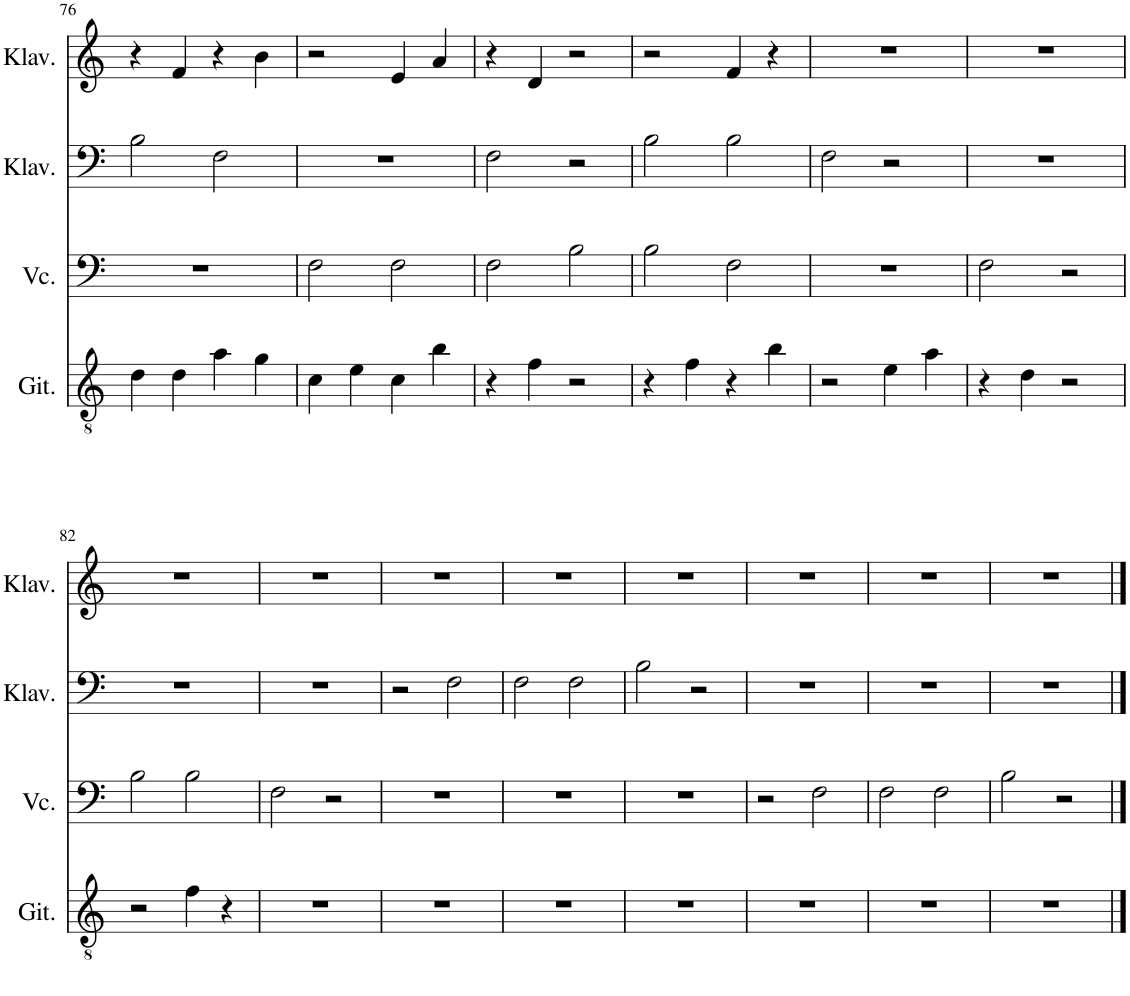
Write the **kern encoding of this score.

**kern	**kern	**kern	**kern
*part4	*part3	*part2	*part1
*staff4	*staff3	*staff2	*staff1
*I"Flute	*I"Violoncello	*I"Klavier	*I"Klavier
*	*I'Vc.	*I'Klav.	*I'Klav.
!!LO:PB:g=z
*clefGv2	*clefF4	*clefF4	*clefG2
*k[]	*k[]	*k[]	*k[]
*M4/4	*M4/4	*M4/4	*M4/4
=76	=76	=76	=76
4d\	1r	2B\	4r
4d\	.	.	4f/
4a\	.	2F\	4r
4g\	.	.	4b\
=77	=77	=77	=77
4c\	2F\	1r	2r
4e\	.	.	.
4c\	2F\	.	4e/
4b\	.	.	4a/
=78	=78	=78	=78
4r	2F\	2F\	4r
4f\	.	.	4d/
2r	2B\	2r	2r
=79	=79	=79	=79
4r	2B\	2B\	2r
4f\	.	.	.
4r	2F\	2B\	4f/
4b\	.	.	4r
=80	=80	=80	=80
2r	1r	2F\	1r
4e\	.	2r	.
4a\	.	.	.
=81	=81	=81	=81
4r	2F\	1r	1r
4d\	.	.	.
2r	2r	.	.
!!LO:LB:g=z
=82	=82	=82	=82
2r	2B\	1r	1r
4f\	2B\	.	.
4r	.	.	.
=83	=83	=83	=83
1r	2F\	1r	1r
.	2r	.	.
=84	=84	=84	=84
1r	1r	2r	1r
.	.	2F\	.
=85	=85	=85	=85
1r	1r	2F\	1r
.	.	2F\	.
=86	=86	=86	=86
1r	1r	2B\	1r
.	.	2r	.
=87	=87	=87	=87
1r	2r	1r	1r
.	2F\	.	.
=88	=88	=88	=88
1r	2F\	1r	1r
.	2F\	.	.
=89	=89	=89	=89
1r	2B\	1r	1r
.	2r	.	.
==	==	==	==
*-	*-	*-	*-
